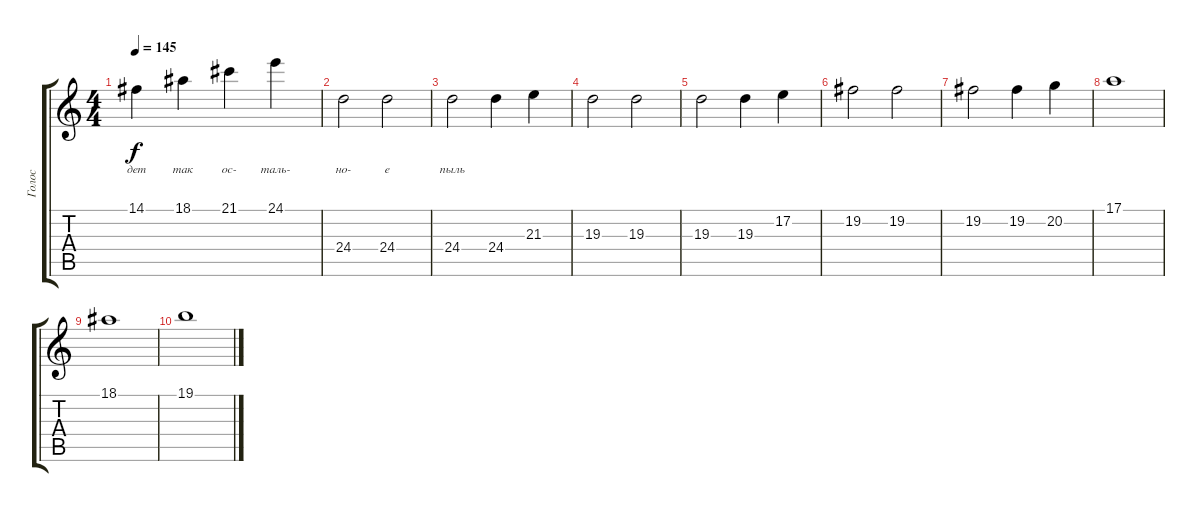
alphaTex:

\track ("Голос" "Голос") {instrument tenorsax}
\staff {score tabs}
\tuning (E4 B3 G3 D3 A2 E2) {hide}
\ts (4 4)
\tempo 145
\clef g2
\ks c
14.1.4{lyrics (0 "дет") lyrics (1 "") lyrics (2 "") lyrics (3 "") lyrics (4 "") dy f} 18.1.4{lyrics (0 "так") lyrics (1 "") lyrics (2 "") lyrics (3 "") lyrics (4 "")} 21.1.4{lyrics (0 "ос-") lyrics (1 "") lyrics (2 "") lyrics (3 "") lyrics (4 "")} 24.1.4{lyrics (0 "таль-") lyrics (1 "") lyrics (2 "") lyrics (3 "") lyrics (4 "")} |
24.4.2{lyrics (0 "но-") lyrics (1 "") lyrics (2 "") lyrics (3 "") lyrics (4 "")} 24.4.2{lyrics (0 "е") lyrics (1 "") lyrics (2 "") lyrics (3 "") lyrics (4 "")} |
24.4.2{lyrics (0 "пыль") lyrics (1 "") lyrics (2 "") lyrics (3 "") lyrics (4 "")} 24.4.4 21.3.4 |
19.3.2 19.3.2 |
19.3.2 19.3.4 17.2.4 |
19.2.2 19.2.2 |
19.2.2 19.2.4 20.2.4 |
17.1.1 |
18.1.1 |
19.1.1
